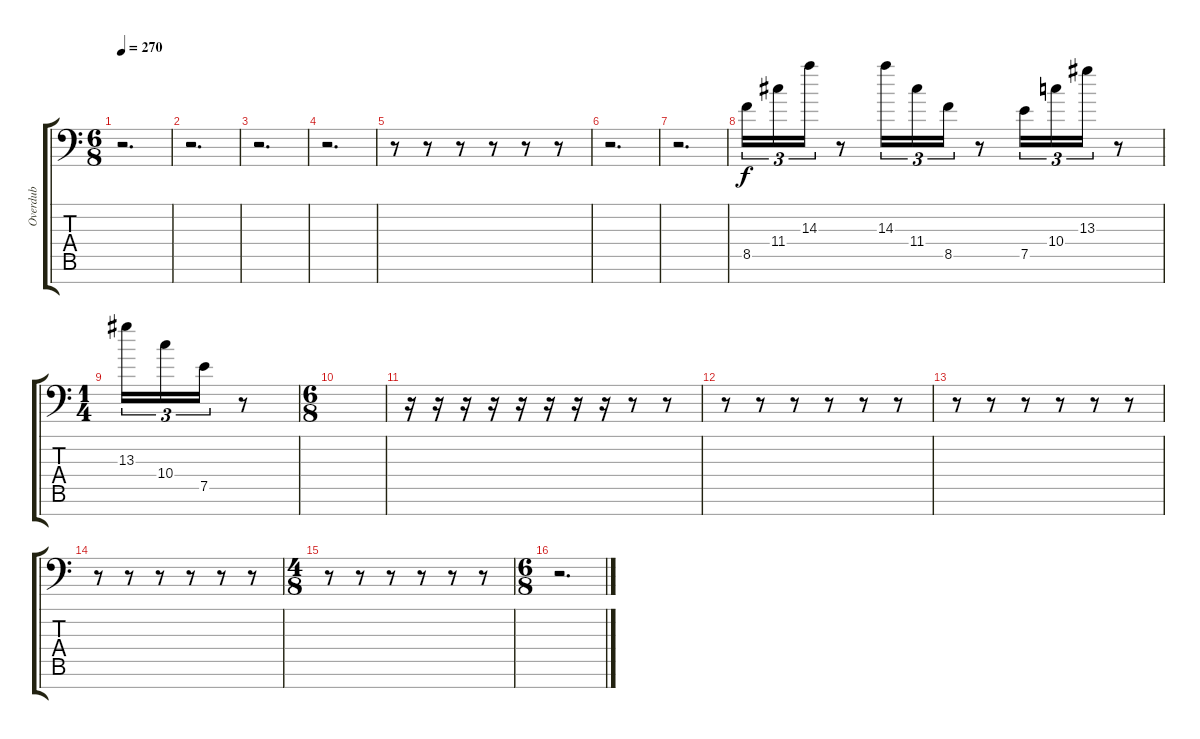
\track ("Overdub" "Overdub") {instrument distortionguitar}
\staff {score tabs}
\tuning (E4 B3 G3 D3 A2 E2 A1) {hide}
\ts (6 8)
\tempo 270
\clef f4
\ks c
r.2{d dy f} |
r.2{d} |
r.2{d} |
r.2{d} |
r.8 r.8 r.8 r.8 r.8 r.8 |
r.2{d} |
r.2{d} |
8.5.16{tu (3 2)} 11.4.16{tu (3 2)} 14.3.16{tu (3 2)} r.8 14.3.16{tu (3 2)} 11.4.16{tu (3 2)} 8.5.16{tu (3 2)} r.8 7.5.16{tu (3 2)} 10.4.16{tu (3 2)} 13.3.16{tu (3 2)} r.8 |
\ts (1 4)
13.3.16{tu (3 2)} 10.4.16{tu (3 2)} 7.5.16{tu (3 2)} r.8 |
\ts (6 8)
|
r.16 r.16 r.16 r.16 r.16 r.16 r.16 r.16 r.8 r.8 |
r.8 r.8 r.8 r.8 r.8 r.8 |
r.8 r.8 r.8 r.8 r.8 r.8 |
r.8 r.8 r.8 r.8 r.8 r.8 |
\ts (4 8)
r.8 r.8 r.8 r.8 r.8 r.8 |
\ts (6 8)
r.2{d}
